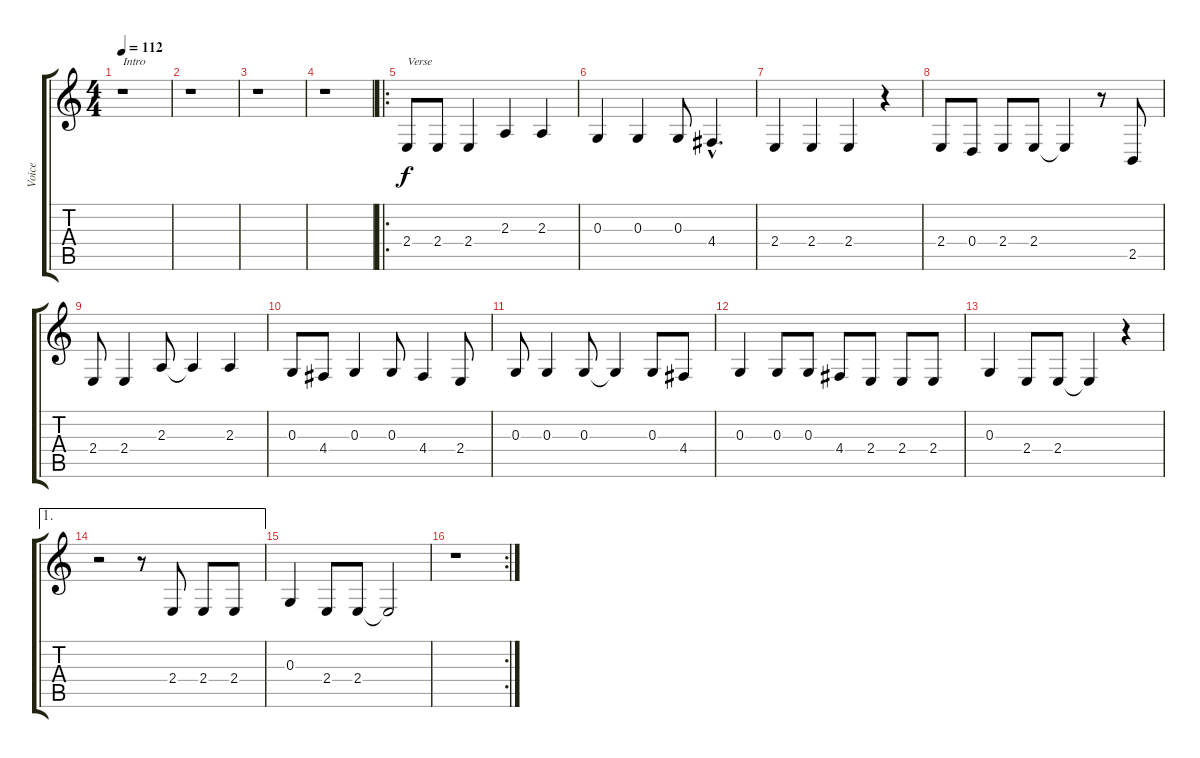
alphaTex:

\track ("Voice" "Voice") {instrument lead6voice}
\staff {score tabs}
\tuning (E4 B3 G3 D3 A2 E2) {hide}
\ts (4 4)
\tempo 112
\clef g2
\ks c
r.1{txt "Intro" dy f instrument lead6voice} |
r.1 |
r.1 |
r.1 |
\ro
2.4.8{txt "Verse"} 2.4.8 2.4.4 2.3.4 2.3.4 |
0.3.4 0.3.4 0.3.8 4.4{hac}.4{d} |
2.4.4 2.4.4 2.4.4 r.4 |
2.4.8 0.4.8 2.4.8 2.4.8 2.4{t}.4 r.8 2.5.8 |
2.4.8 2.4.4 2.3.8 2.3{t}.4 2.3.4 |
0.3.8 4.4.8 0.3.4 0.3.8 4.4.4 2.4.8 |
0.3.8 0.3.4 0.3.8 0.3{t}.4 0.3.8 4.4.8 |
0.3.4 0.3.8 0.3.8 4.4.8 2.4.8 2.4.8 2.4.8 |
0.3.4 2.4.8 2.4.8 2.4{t}.4 r.4 |
\ae 1
r.2 r.8 2.4.8 2.4.8 2.4.8 |
0.3.4 2.4.8 2.4.8 2.4{t}.2 |
\rc 2
r.1
